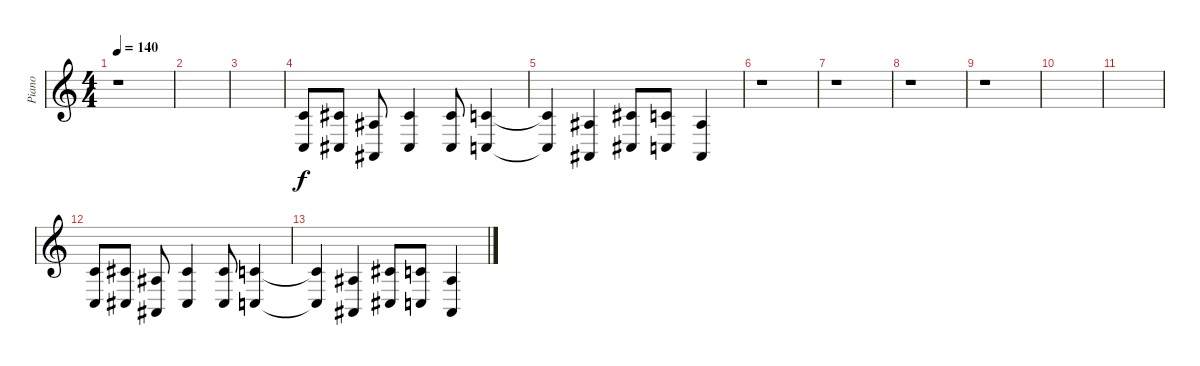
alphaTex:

\track ("Piano" "Piano") {instrument brightacousticpiano}
\staff {score}
\tuning (E4 B3 G3 D3 A2 E2) {hide}
\ts (4 4)
\tempo 140
\clef g2
\ks c
r.1{dy f} |
|
|
(5.3 3.5).8 (2.2 4.5).8 (3.3 1.5).8 (2.2 4.5).4 (2.2 4.5).8 (1.2 3.5).4 |
(1.2{t} 3.5{t}).4 (3.3 1.5).4 (2.2 4.5).8 (1.2 3.5).8 (3.3 1.5).4 |
r.1 |
r.1 |
r.1 |
r.1 |
|
|
(5.3 3.5).8 (2.2 4.5).8 (3.3 1.5).8 (2.2 4.5).4 (2.2 4.5).8 (1.2 3.5).4 |
(1.2{t} 3.5{t}).4 (3.3 1.5).4 (2.2 4.5).8 (1.2 3.5).8 (3.3 1.5).4
